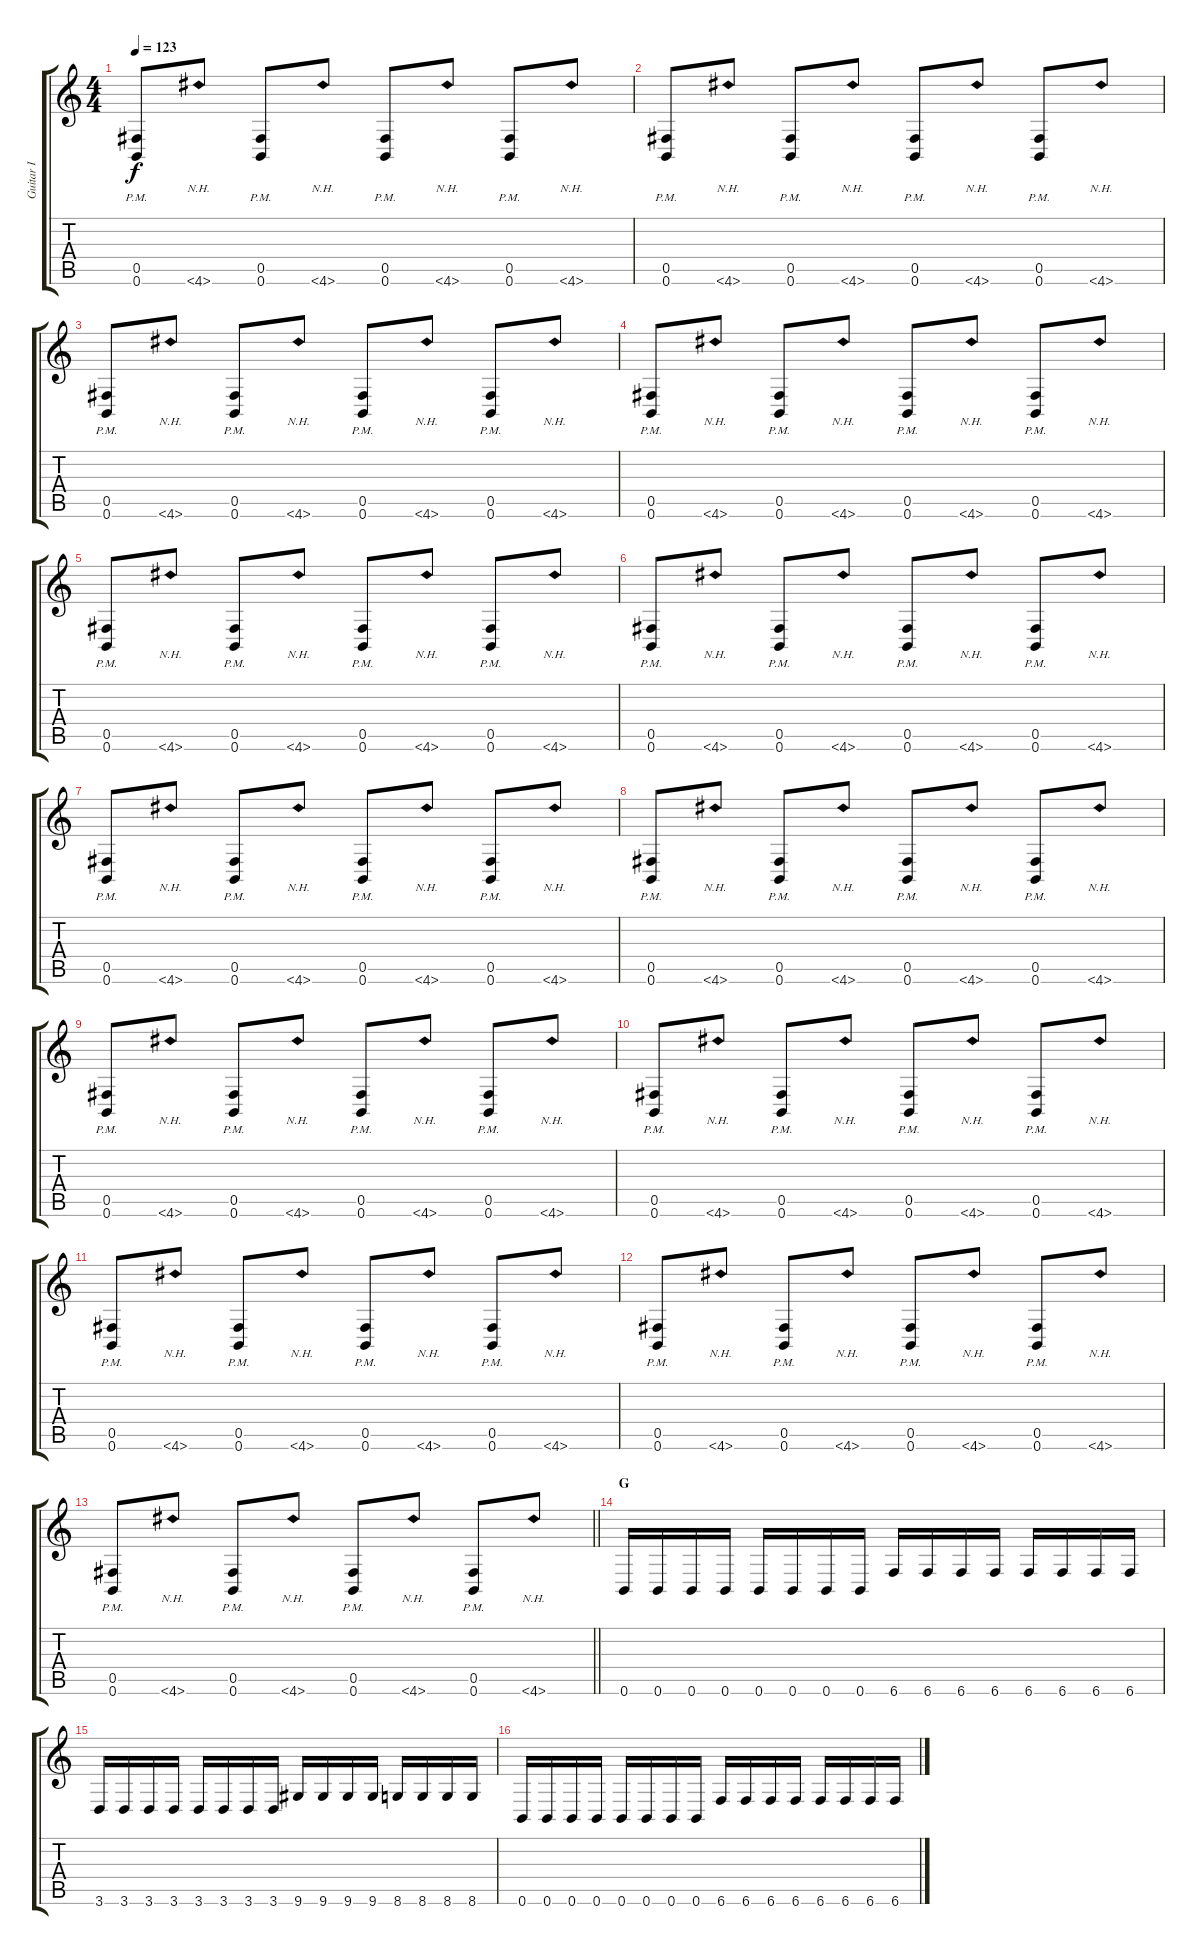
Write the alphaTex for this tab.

\track ("Guitar I" "Guitar I") {instrument distortionguitar}
\staff {score tabs}
\tuning (Eb4 B3 Gb3 B2 Gb2 B1) {hide}
\ts (4 4)
\tempo 123
\clef g2
\ks c
(0.5{pm} 0.6{pm}).8{dy f} 4.6{nh}.8 (0.5{pm} 0.6{pm}).8 4.6{nh}.8 (0.5{pm} 0.6{pm}).8 4.6{nh}.8 (0.5{pm} 0.6{pm}).8 4.6{nh}.8 |
(0.5{pm} 0.6{pm}).8 4.6{nh}.8 (0.5{pm} 0.6{pm}).8 4.6{nh}.8 (0.5{pm} 0.6{pm}).8 4.6{nh}.8 (0.5{pm} 0.6{pm}).8 4.6{nh}.8 |
(0.5{pm} 0.6{pm}).8 4.6{nh}.8 (0.5{pm} 0.6{pm}).8 4.6{nh}.8 (0.5{pm} 0.6{pm}).8 4.6{nh}.8 (0.5{pm} 0.6{pm}).8 4.6{nh}.8 |
(0.5{pm} 0.6{pm}).8 4.6{nh}.8 (0.5{pm} 0.6{pm}).8 4.6{nh}.8 (0.5{pm} 0.6{pm}).8 4.6{nh}.8 (0.5{pm} 0.6{pm}).8 4.6{nh}.8 |
(0.5{pm} 0.6{pm}).8 4.6{nh}.8 (0.5{pm} 0.6{pm}).8 4.6{nh}.8 (0.5{pm} 0.6{pm}).8 4.6{nh}.8 (0.5{pm} 0.6{pm}).8 4.6{nh}.8 |
(0.5{pm} 0.6{pm}).8 4.6{nh}.8 (0.5{pm} 0.6{pm}).8 4.6{nh}.8 (0.5{pm} 0.6{pm}).8 4.6{nh}.8 (0.5{pm} 0.6{pm}).8 4.6{nh}.8 |
(0.5{pm} 0.6{pm}).8 4.6{nh}.8 (0.5{pm} 0.6{pm}).8 4.6{nh}.8 (0.5{pm} 0.6{pm}).8 4.6{nh}.8 (0.5{pm} 0.6{pm}).8 4.6{nh}.8 |
(0.5{pm} 0.6{pm}).8 4.6{nh}.8 (0.5{pm} 0.6{pm}).8 4.6{nh}.8 (0.5{pm} 0.6{pm}).8 4.6{nh}.8 (0.5{pm} 0.6{pm}).8 4.6{nh}.8 |
(0.5{pm} 0.6{pm}).8 4.6{nh}.8 (0.5{pm} 0.6{pm}).8 4.6{nh}.8 (0.5{pm} 0.6{pm}).8 4.6{nh}.8 (0.5{pm} 0.6{pm}).8 4.6{nh}.8 |
(0.5{pm} 0.6{pm}).8 4.6{nh}.8 (0.5{pm} 0.6{pm}).8 4.6{nh}.8 (0.5{pm} 0.6{pm}).8 4.6{nh}.8 (0.5{pm} 0.6{pm}).8 4.6{nh}.8 |
(0.5{pm} 0.6{pm}).8 4.6{nh}.8 (0.5{pm} 0.6{pm}).8 4.6{nh}.8 (0.5{pm} 0.6{pm}).8 4.6{nh}.8 (0.5{pm} 0.6{pm}).8 4.6{nh}.8 |
(0.5{pm} 0.6{pm}).8 4.6{nh}.8 (0.5{pm} 0.6{pm}).8 4.6{nh}.8 (0.5{pm} 0.6{pm}).8 4.6{nh}.8 (0.5{pm} 0.6{pm}).8 4.6{nh}.8 |
\barLineRight lightlight
(0.5{pm} 0.6{pm}).8 4.6{nh}.8 (0.5{pm} 0.6{pm}).8 4.6{nh}.8 (0.5{pm} 0.6{pm}).8 4.6{nh}.8 (0.5{pm} 0.6{pm}).8 4.6{nh}.8 |
\section ("" "G")
0.6.16 0.6.16 0.6.16 0.6.16 0.6.16 0.6.16 0.6.16 0.6.16 6.6.16 6.6.16 6.6.16 6.6.16 6.6.16 6.6.16 6.6.16 6.6.16 |
3.6.16 3.6.16 3.6.16 3.6.16 3.6.16 3.6.16 3.6.16 3.6.16 9.6.16 9.6.16 9.6.16 9.6.16 8.6.16 8.6.16 8.6.16 8.6.16 |
0.6.16 0.6.16 0.6.16 0.6.16 0.6.16 0.6.16 0.6.16 0.6.16 6.6.16 6.6.16 6.6.16 6.6.16 6.6.16 6.6.16 6.6.16 6.6.16
